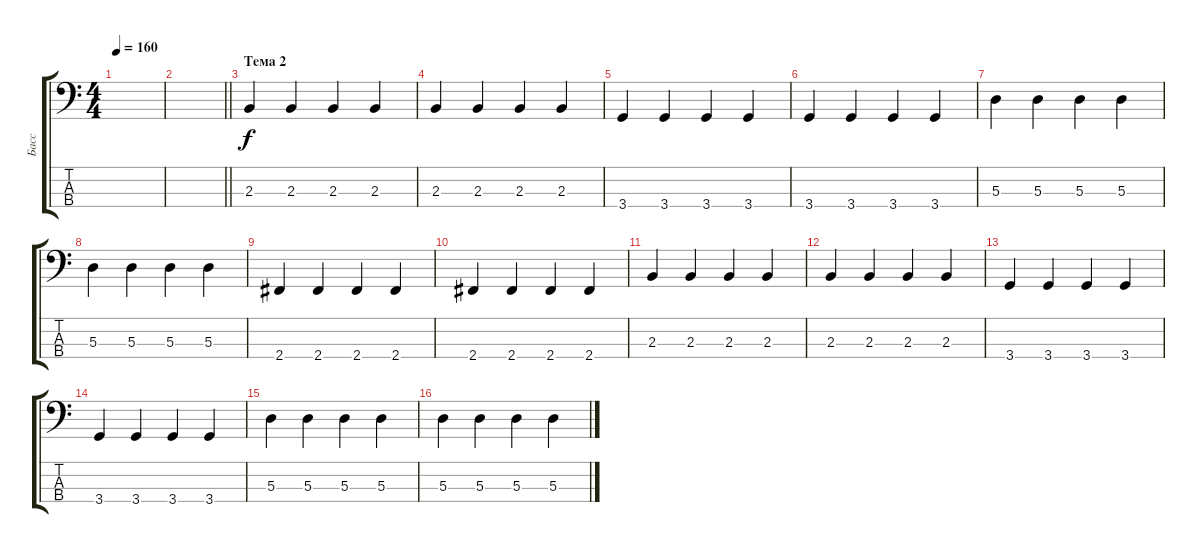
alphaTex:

\track ("Басс" "Басс") {instrument electricbassfinger}
\staff {score tabs}
\tuning (G2 D2 A1 E1) {hide}
\ts (4 4)
\tempo 160
\clef f4
\ks c
|
\barLineRight lightlight
|
\section ("" "Тема 2")
2.3.4 2.3.4 2.3.4 2.3.4 |
2.3.4 2.3.4 2.3.4 2.3.4 |
3.4.4 3.4.4 3.4.4 3.4.4 |
3.4.4 3.4.4 3.4.4 3.4.4 |
5.3.4 5.3.4 5.3.4 5.3.4 |
5.3.4 5.3.4 5.3.4 5.3.4 |
2.4.4 2.4.4 2.4.4 2.4.4 |
2.4.4 2.4.4 2.4.4 2.4.4 |
2.3.4 2.3.4 2.3.4 2.3.4 |
2.3.4 2.3.4 2.3.4 2.3.4 |
3.4.4 3.4.4 3.4.4 3.4.4 |
3.4.4 3.4.4 3.4.4 3.4.4 |
5.3.4 5.3.4 5.3.4 5.3.4 |
5.3.4 5.3.4 5.3.4 5.3.4
